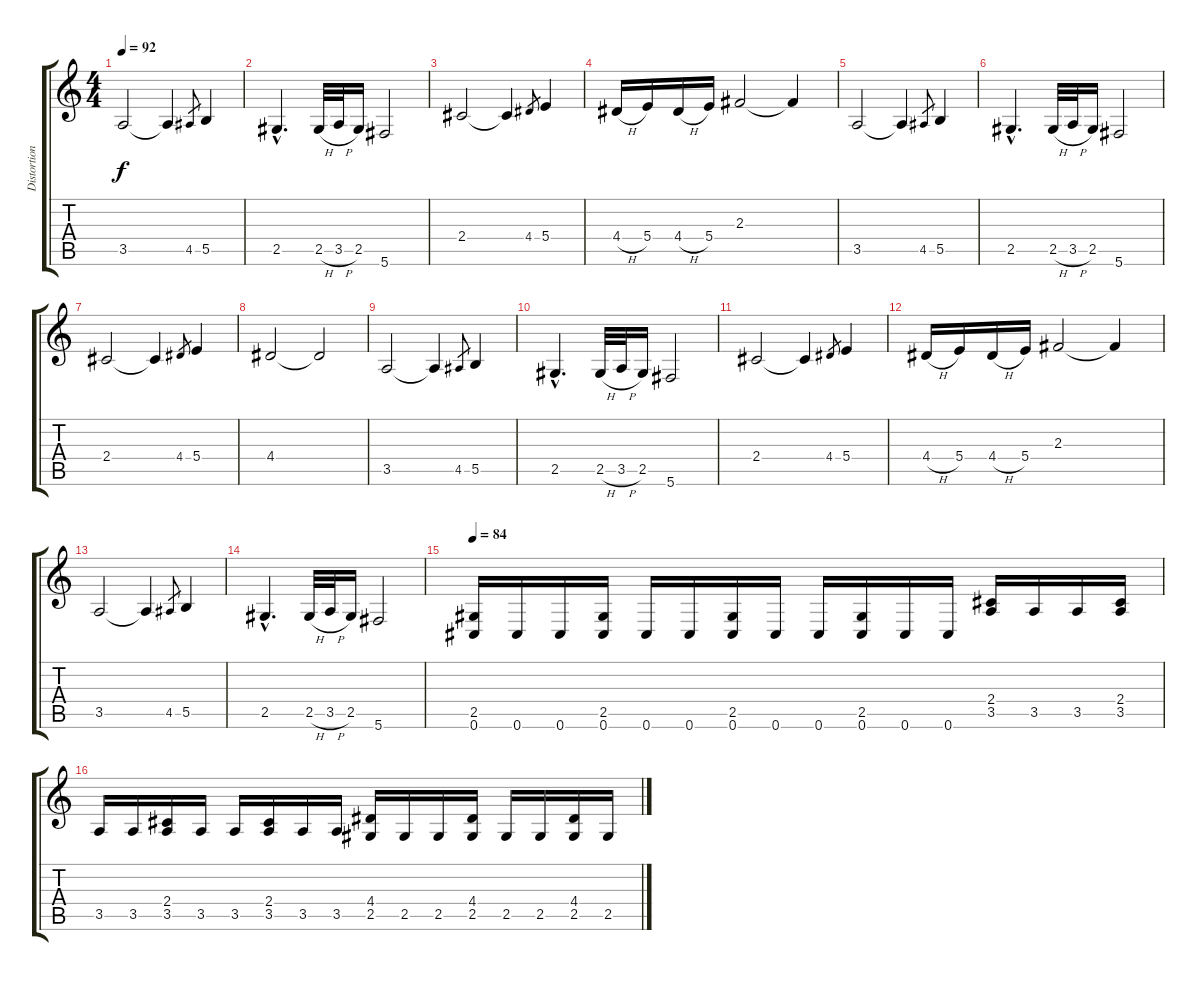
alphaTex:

\track ("Distortion Guitar" "Distortion") {instrument distortionguitar}
\staff {score tabs}
\tuning (Db4 Ab3 E3 B2 Gb2 Db2) {hide}
\ts (4 4)
\tempo 92
\clef g2
\ks c
3.5.2{dy f} 3.5{t}.4 4.5.8{gr} 5.5.4 |
2.5{hac}.4{d} 2.5{h}.32 3.5{h}.32 2.5.16 5.6.2 |
2.4.2 2.4{t}.4 4.4.8{gr} 5.4.4 |
4.4{h}.16 5.4.16 4.4{h}.16 5.4.16 2.3.2 2.3{t}.4 |
3.5.2 3.5{t}.4 4.5.8{gr} 5.5.4 |
2.5{hac}.4{d} 2.5{h}.32 3.5{h}.32 2.5.16 5.6.2 |
2.4.2 2.4{t}.4 4.4.8{gr} 5.4.4 |
4.4.2 4.4{t}.2 |
3.5.2 3.5{t}.4 4.5.8{gr} 5.5.4 |
2.5{hac}.4{d} 2.5{h}.32 3.5{h}.32 2.5.16 5.6.2 |
2.4.2 2.4{t}.4 4.4.8{gr} 5.4.4 |
4.4{h}.16 5.4.16 4.4{h}.16 5.4.16 2.3.2 2.3{t}.4 |
3.5.2 3.5{t}.4 4.5.8{gr} 5.5.4 |
2.5{hac}.4{d} 2.5{h}.32 3.5{h}.32 2.5.16 5.6.2 |
\tempo 84
(2.5 0.6).16 0.6.16 0.6.16 (2.5 0.6).16 0.6.16 0.6.16 (2.5 0.6).16 0.6.16 0.6.16 (2.5 0.6).16 0.6.16 0.6.16 (2.4 3.5).16 3.5.16 3.5.16 (2.4 3.5).16 |
3.5.16 3.5.16 (2.4 3.5).16 3.5.16 3.5.16 (2.4 3.5).16 3.5.16 3.5.16 (4.4 2.5).16 2.5.16 2.5.16 (4.4 2.5).16 2.5.16 2.5.16 (4.4 2.5).16 2.5.16
